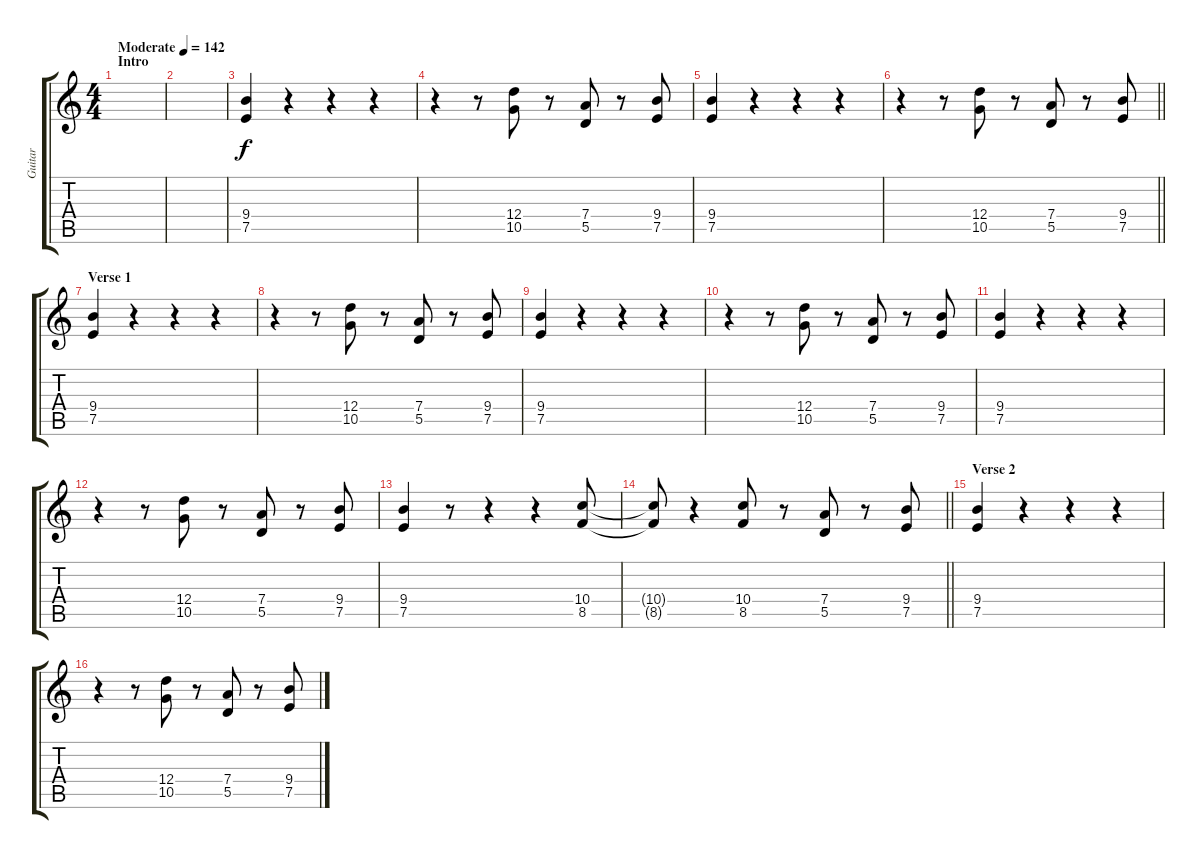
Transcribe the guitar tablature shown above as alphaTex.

\track ("Guitar" "Guitar") {instrument distortionguitar}
\staff {score tabs}
\tuning (E4 B3 G3 D3 A2 E2) {hide}
\ts (4 4)
\section ("" "Intro")
\tempo (142 "Moderate")
\clef g2
\ks c
|
|
(9.4 7.5).4 r.4 r.4 r.4 |
r.4 r.8 (12.4 10.5).8 r.8 (7.4 5.5).8 r.8 (9.4 7.5).8 |
(9.4 7.5).4 r.4 r.4 r.4 |
\barLineRight lightlight
r.4 r.8 (12.4 10.5).8 r.8 (7.4 5.5).8 r.8 (9.4 7.5).8 |
\section ("" "Verse 1")
(9.4 7.5).4 r.4 r.4 r.4 |
r.4 r.8 (12.4 10.5).8 r.8 (7.4 5.5).8 r.8 (9.4 7.5).8 |
(9.4 7.5).4 r.4 r.4 r.4 |
r.4 r.8 (12.4 10.5).8 r.8 (7.4 5.5).8 r.8 (9.4 7.5).8 |
(9.4 7.5).4 r.4 r.4 r.4 |
r.4 r.8 (12.4 10.5).8 r.8 (7.4 5.5).8 r.8 (9.4 7.5).8 |
(9.4 7.5).4 r.8 r.4 r.4 (10.4 8.5).8 |
\barLineRight lightlight
(10.4{t} 8.5{t}).8 r.4 (10.4 8.5).8 r.8 (7.4 5.5).8 r.8 (9.4 7.5).8 |
\section ("" "Verse 2")
(9.4 7.5).4 r.4 r.4 r.4 |
r.4 r.8 (12.4 10.5).8 r.8 (7.4 5.5).8 r.8 (9.4 7.5).8
